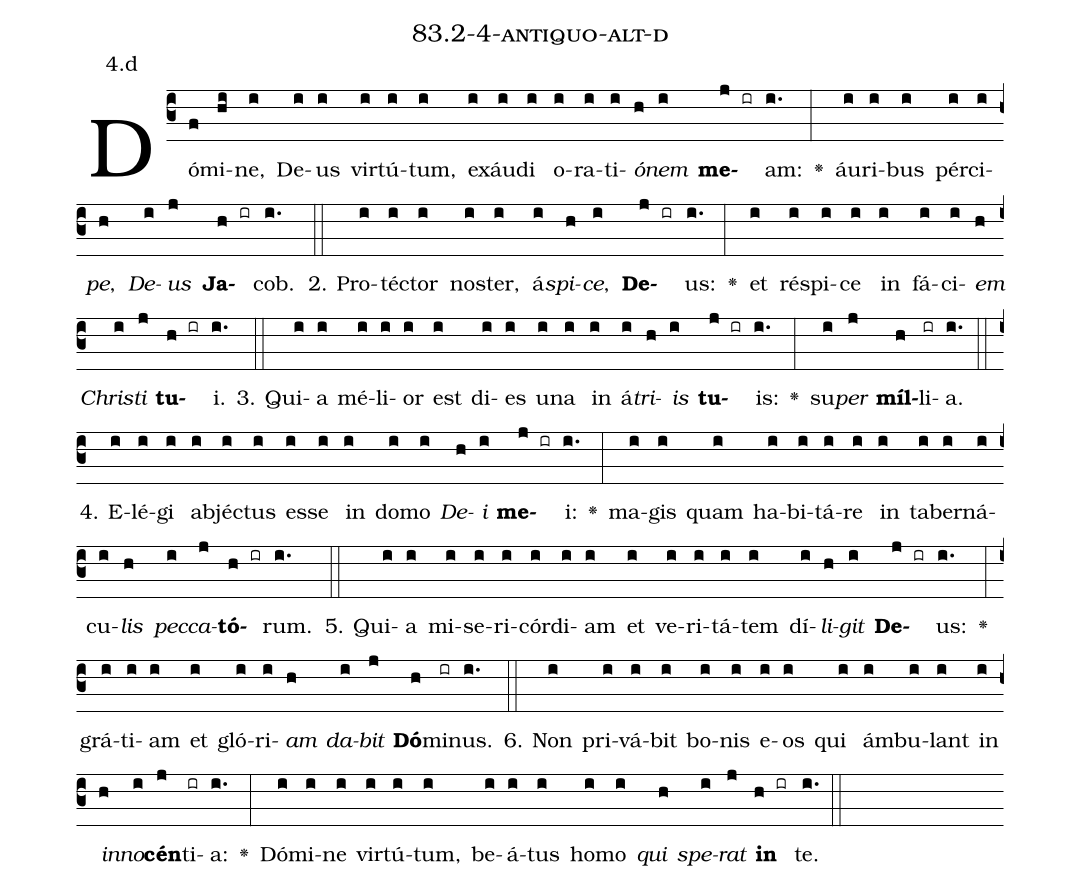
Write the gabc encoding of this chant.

name: 83.2-4-antiquo-alt-d;
annotation: 4.d;
%%
(c3)Dó(f)mi(hi)ne,(i) De(i)us(i) vir(i)tú(i)tum,(i) ex(i)áu(i)di(i) o(i)ra(i)ti(i)<i>ó</i>(h)<i>nem</i>(i) <b>me</b>(j ir)am:(i.) <v>\greheightstar</v>(:) áu(i)ri(i)bus(i) pér(i)ci(i)<i>pe</i>,(h) <i>De</i>(i)<i>us</i>(j) <b>Ja</b>(h ir)cob.(i.) (::)
2. Pro(i)téc(i)tor(i) nos(i)ter,(i) á(i)<i>spi</i>(h)<i>ce</i>,(i) <b>De</b>(j ir)us:(i.) <v>\greheightstar</v>(:) et(i) ré(i)spi(i)ce(i) in(i) fá(i)ci(i)<i>em</i>(h) <i>Chris</i>(i)<i>ti</i>(j) <b>tu</b>(h ir)i.(i.) (::)
3. Qui(i)a(i) mé(i)li(i)or(i) est(i) di(i)es(i) u(i)na(i) in(i) á(i)<i>tri</i>(h)<i>is</i>(i) <b>tu</b>(j ir)is:(i.) <v>\greheightstar</v>(:) su(i)<i>per</i>(j) <b>míl</b>(h)li(ir)a.(i.) (::)
4. E(i)lé(i)gi(i) ab(i)jéc(i)tus(i) es(i)se(i) in(i) do(i)mo(i) <i>De</i>(h)<i>i</i>(i) <b>me</b>(j ir)i:(i.) <v>\greheightstar</v>(:) ma(i)gis(i) quam(i) ha(i)bi(i)tá(i)re(i) in(i) ta(i)ber(i)ná(i)cu(i)<i>lis</i>(h) <i>pec</i>(i)<i>ca</i>(j)<b>tó</b>(h ir)rum.(i.) (::)
5. Qui(i)a(i) mi(i)se(i)ri(i)cór(i)di(i)am(i) et(i) ve(i)ri(i)tá(i)tem(i) dí(i)<i>li</i>(h)<i>git</i>(i) <b>De</b>(j ir)us:(i.) <v>\greheightstar</v>(:) grá(i)ti(i)am(i) et(i) gló(i)ri(i)<i>am</i>(h) <i>da</i>(i)<i>bit</i>(j) <b>Dó</b>(h)mi(ir)nus.(i.) (::)
6. Non(i) pri(i)vá(i)bit(i) bo(i)nis(i) e(i)os(i) qui(i) ám(i)bu(i)lant(i) in(i) <i>in</i>(h)<i>no</i>(i)<b>cén</b>(j)ti(ir)a:(i.) <v>\greheightstar</v>(:) Dó(i)mi(i)ne(i) vir(i)tú(i)tum,(i) be(i)á(i)tus(i) ho(i)mo(i) <i>qui</i>(h) <i>spe</i>(i)<i>rat</i>(j) <b>in</b>(h ir) te.(i.) (::)
